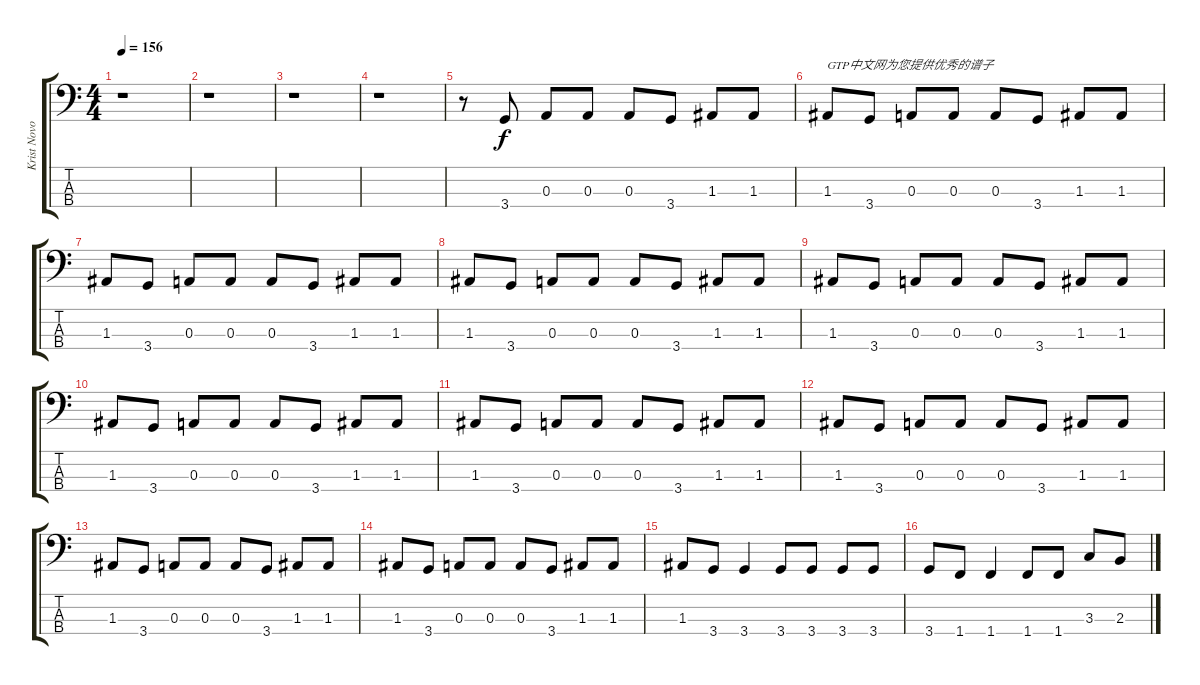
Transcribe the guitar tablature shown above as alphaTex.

\track ("Krist Novoselic" "Krist Novo") {instrument slapbass1}
\staff {score tabs}
\tuning (G2 D2 A1 E1) {hide}
\ts (4 4)
\tempo 156
\clef f4
\ks c
r.1{dy f instrument slapbass1} |
r.1 |
r.1 |
r.1 |
r.8 3.4.8 0.3.8 0.3.8 0.3.8 3.4.8 1.3.8 1.3.8 |
1.3.8{txt "GTP中文网为您提供优秀的谱子"} 3.4.8 0.3.8 0.3.8 0.3.8 3.4.8 1.3.8 1.3.8 |
1.3.8 3.4.8 0.3.8 0.3.8 0.3.8 3.4.8 1.3.8 1.3.8 |
1.3.8 3.4.8 0.3.8 0.3.8 0.3.8 3.4.8 1.3.8 1.3.8 |
1.3.8 3.4.8 0.3.8 0.3.8 0.3.8 3.4.8 1.3.8 1.3.8 |
1.3.8 3.4.8 0.3.8 0.3.8 0.3.8 3.4.8 1.3.8 1.3.8 |
1.3.8 3.4.8 0.3.8 0.3.8 0.3.8 3.4.8 1.3.8 1.3.8 |
1.3.8 3.4.8 0.3.8 0.3.8 0.3.8 3.4.8 1.3.8 1.3.8 |
1.3.8 3.4.8 0.3.8 0.3.8 0.3.8 3.4.8 1.3.8 1.3.8 |
1.3.8 3.4.8 0.3.8 0.3.8 0.3.8 3.4.8 1.3.8 1.3.8 |
1.3.8 3.4.8 3.4.4 3.4.8 3.4.8 3.4.8 3.4.8 |
3.4.8 1.4.8 1.4.4 1.4.8 1.4.8 3.3.8 2.3.8
